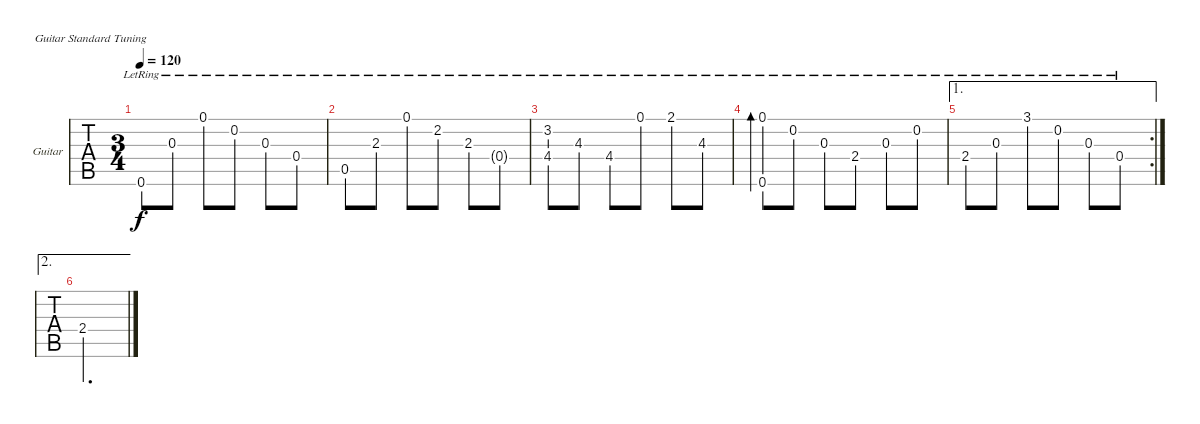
\bracketExtendMode groupsimilarinstruments
\firstSystemTrackNameOrientation horizontal
\otherSystemsTrackNameOrientation horizontal
\track ("Guitar" "Guitar") {instrument acousticguitarsteel}
\staff {tabs}
\tuning (E4 B3 G3 D3 A2 E2)
\ts (3 4)
\tempo 120
\clef g2
\ks g
0.6{lr}.8{dy f} 0.3{lr}.8 0.1{lr}.8 0.2{lr}.8 0.3{lr}.8 0.4{lr}.8 |
0.5{lr}.8 2.3{lr}.8 0.1{lr}.8 2.2{lr}.8 2.3{lr}.8 0.4{g lr}.8 |
(4.4{lr} 3.2{lr}).8 4.3{lr}.8 4.4{lr}.8 0.1{lr}.8 2.1{lr}.8 4.3{lr}.8 |
(0.1{lr} 0.6{lr}).8{bd 114} 0.2{lr}.8 0.3{lr}.8 2.4{lr}.8 0.3{lr}.8 0.2{lr}.8 |
\ae 1
\rc 2
2.4{lr}.8 0.3{lr}.8 3.1{lr}.8 0.2{lr}.8 0.3{lr}.8 0.4{lr}.8 |
\ae 2
2.4.2{d}
